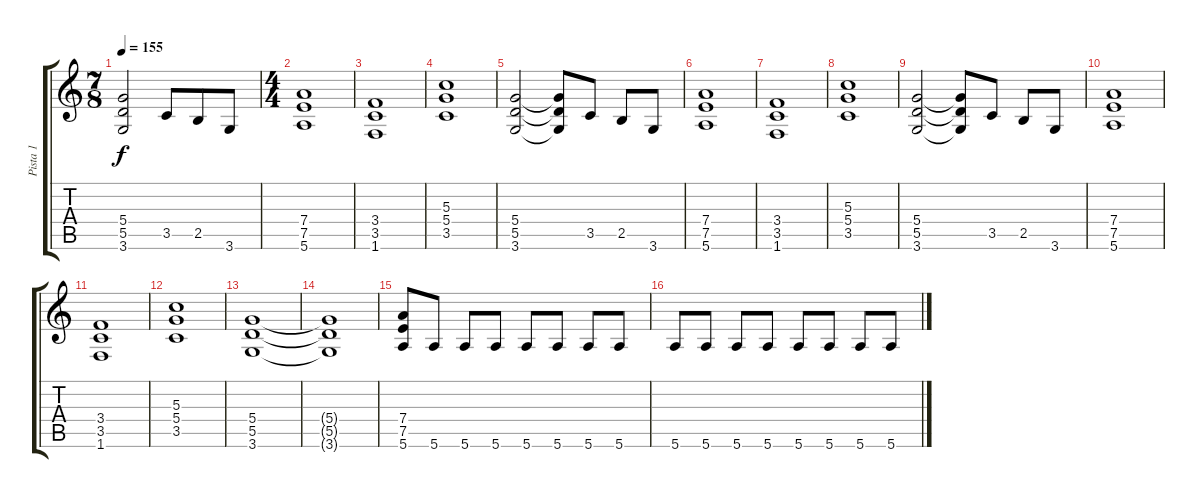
\track ("Pista 1" "Pista 1") {instrument distortionguitar}
\staff {score tabs}
\tuning (E4 B3 G3 D3 A2 E2) {hide}
\ts (7 8)
\tempo 155
\clef g2
\ks c
(5.4 5.5 3.6).2{dy f} 3.5.8 2.5.8 3.6.8 |
\ts (4 4)
(7.4 7.5 5.6).1 |
(3.4 3.5 1.6).1 |
(5.3 5.4 3.5).1 |
(5.4 5.5 3.6).2 (5.4{t} 5.5{t} 3.6{t}).8 3.5.8 2.5.8 3.6.8 |
(7.4 7.5 5.6).1 |
(3.4 3.5 1.6).1 |
(5.3 5.4 3.5).1 |
(5.4 5.5 3.6).2 (5.4{t} 5.5{t} 3.6{t}).8 3.5.8 2.5.8 3.6.8 |
(7.4 7.5 5.6).1 |
(3.4 3.5 1.6).1 |
(5.3 5.4 3.5).1 |
(5.4 5.5 3.6).1 |
(5.4{t} 5.5{t} 3.6{t}).1 |
(7.4 7.5 5.6).8 5.6.8 5.6.8 5.6.8 5.6.8 5.6.8 5.6.8 5.6.8 |
5.6.8 5.6.8 5.6.8 5.6.8 5.6.8 5.6.8 5.6.8 5.6.8
